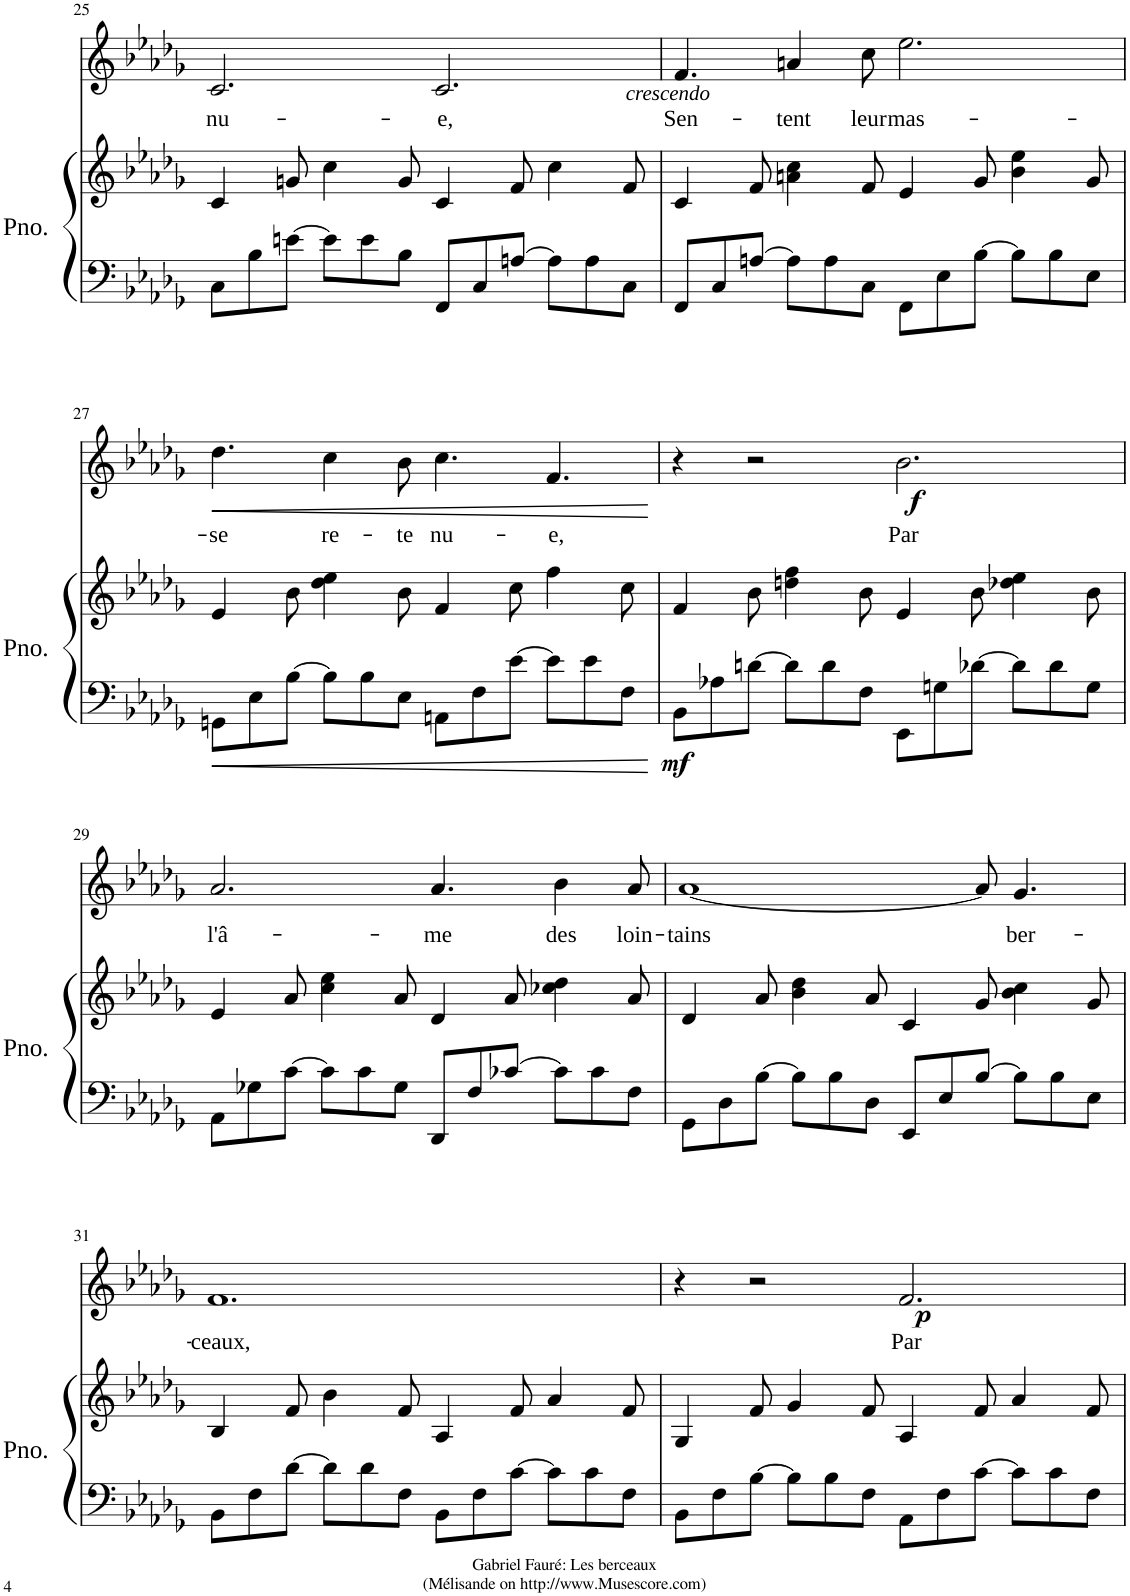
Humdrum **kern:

**kern	**kern	**dynam	**kern	**text	**dynam
*part2	*part2	*part2	*part1	*part1	*part1
*staff3	*staff2	*staff2/3	*staff1	*staff1	*staff1
*I"Piano	*	*	*I"Voice	*	*
*I'Pno.	*	*	*	*	*
!!LO:PB:g=z
*clefF4	*clefG2	*	*clefG2	*	*
*k[b-e-a-d-g-]	*k[b-e-a-d-g-]	*	*k[b-e-a-d-g-]	*	*
*M12/8	*M12/8	*	*M12/8	*	*
=25	=25	=25	=25	=25	=25
!	!	!	!	!LO:LY:b	!
8C\L	4c/	.	2.c/	nu-	.
8B-\	.	.	.	.	.
[8en\J	8gn/	.	.	.	.
8e\L]	4cc\	.	.	.	.
8e\	.	.	.	.	.
8B-\J	8g/	.	.	.	.
!	!	!	!	!LO:LY:b	!
8FF/L	4c/	.	2.c/	-e,	.
8C/	.	.	.	.	.
[8An/J	8f/	.	.	.	.
8A\L]	4cc\	.	.	.	.
8A\	.	.	.	.	.
8C\J	8f/	.	.	.	.
=26	=26	=26	=26	=26	=26
!	!	!	!	!LO:LY:b	!LO:DY:b
8FF/L	4c/	.	4.f/	Sen-	other-dynamics
8C/	.	.	.	.	.
[8An/J	8f/	.	.	.	.
!	!	!	!	!LO:LY:b	!
8A\L]	4an\ 4cc\	.	4an/	-tent	.
8A\	.	.	.	.	.
!	!	!	!	!LO:LY:b	!
8C\J	8f/	.	8cc\	leur	.
!	!	!	!	!LO:LY:b	!
8FF\L	4e-/	.	2.ee-\	mas-	.
8E-\	.	.	.	.	.
[8B-\J	8g-/	.	.	.	.
8B-\L]	4b-\ 4ee-\	.	.	.	.
8B-\	.	.	.	.	.
8E-\J	8g-/	.	.	.	.
!!LO:LB:g=z
=27	=27	=27	=27	=27	=27
!	!	!	!	!LO:LY:b	!LO:HP:b
8GGn\L	4e-/	.	4.dd-\	-se	<
8E-\	.	.	.	.	.
[8B-\J	8b-\	.	.	.	.
!	!	!	!	!LO:LY:b	!
8B-\L]	4dd-\ 4ee-\	.	4cc\	re-	.
8B-\	.	.	.	.	.
!	!	!	!	!LO:LY:b	!
8E-\J	8b-\	.	8b-\	-te	.
!	!	!	!	!LO:LY:b	!
8AAn\L	4f/	.	4.cc\	nu-	.
8F\	.	.	.	.	.
[8e-\J	8cc\	.	.	.	.
!	!	!	!	!LO:LY:b	!
8e-\L]	4ff\	.	4.f/	-e,	.
8e-\	.	.	.	.	.
8F\J	8cc\	.	.	.	.
.	.	.	.	.	[
=28	=28	=28	=28	=28	=28
!	!	!LO:DY:b=2	!	!	!
8BB-\L	4f/	mf	4r	.	.
8A-X\	.	.	.	.	.
[8dn\J	8b-\	.	2r	.	.
8d\L]	4ddn\ 4ff\	.	.	.	.
8d\	.	.	.	.	.
8F\J	8b-\	.	.	.	.
!	!	!	!	!LO:LY:b	!LO:DY:b
8EE-\L	4e-/	.	2.b-\	Par	f
8Gn\	.	.	.	.	.
[8d-X\J	8b-\	.	.	.	.
8d-\L]	4dd-X\ 4ee-\	.	.	.	.
8d-\	.	.	.	.	.
8G\J	8b-\	.	.	.	.
!!LO:LB:g=z
=29	=29	=29	=29	=29	=29
!	!	!	!	!LO:LY:b	!
8AA-\L	4e-/	.	2.a-/	l'â-	.
8G-X\	.	.	.	.	.
[8c\J	8a-/	.	.	.	.
8c\L]	4cc\ 4ee-\	.	.	.	.
8c\	.	.	.	.	.
8G-\J	8a-/	.	.	.	.
!	!	!	!	!LO:LY:b	!
8DD-/L	4d-/	.	4.a-/	-me	.
8F/	.	.	.	.	.
[8c-X/J	8a-/	.	.	.	.
!	!	!	!	!LO:LY:b	!
8c-\L]	4cc-X\ 4dd-\	.	4b-\	des	.
8c-\	.	.	.	.	.
!	!	!	!	!LO:LY:b	!
8F\J	8a-/	.	8a-/	loin-	.
=30	=30	=30	=30	=30	=30
!	!	!	!	!LO:LY:b	!
8GG-\L	4d-/	.	[1a-	-tains	.
8D-\	.	.	.	.	.
[8B-\J	8a-/	.	.	.	.
8B-\L]	4b-\ 4dd-\	.	.	.	.
8B-\	.	.	.	.	.
8D-\J	8a-/	.	.	.	.
8EE-/L	4c/	.	.	.	.
8E-/	.	.	.	.	.
[8B-/J	8g-/	.	8a-/]	.	.
!	!	!	!	!LO:LY:b	!
8B-\L]	4b-\ 4cc\	.	4.g-/	ber-	.
8B-\	.	.	.	.	.
8E-\J	8g-/	.	.	.	.
!!LO:LB:g=z
=31	=31	=31	=31	=31	=31
!	!	!	!	!LO:LY:b	!
8BB-\L	4B-/	.	1.f	-ceaux,	.
8F\	.	.	.	.	.
[8d-\J	8f/	.	.	.	.
8d-\L]	4b-\	.	.	.	.
8d-\	.	.	.	.	.
8F\J	8f/	.	.	.	.
8BB-\L	4A-/	.	.	.	.
8F\	.	.	.	.	.
[8c\J	8f/	.	.	.	.
8c\L]	4a-/	.	.	.	.
8c\	.	.	.	.	.
8F\J	8f/	.	.	.	.
=32	=32	=32	=32	=32	=32
8BB-\L	4G-/	.	4r	.	.
8F\	.	.	.	.	.
[8B-\J	8f/	.	2r	.	.
8B-\L]	4g-/	.	.	.	.
8B-\	.	.	.	.	.
8F\J	8f/	.	.	.	.
!	!	!	!	!LO:LY:b	!LO:DY:b
8AA-\L	4A-/	.	2.f/	Par	p
8F\	.	.	.	.	.
[8c\J	8f/	.	.	.	.
8c\L]	4a-/	.	.	.	.
8c\	.	.	.	.	.
8F\J	8f/	.	.	.	.
=	=	=	=	=	=
*-	*-	*-	*-	*-	*-
